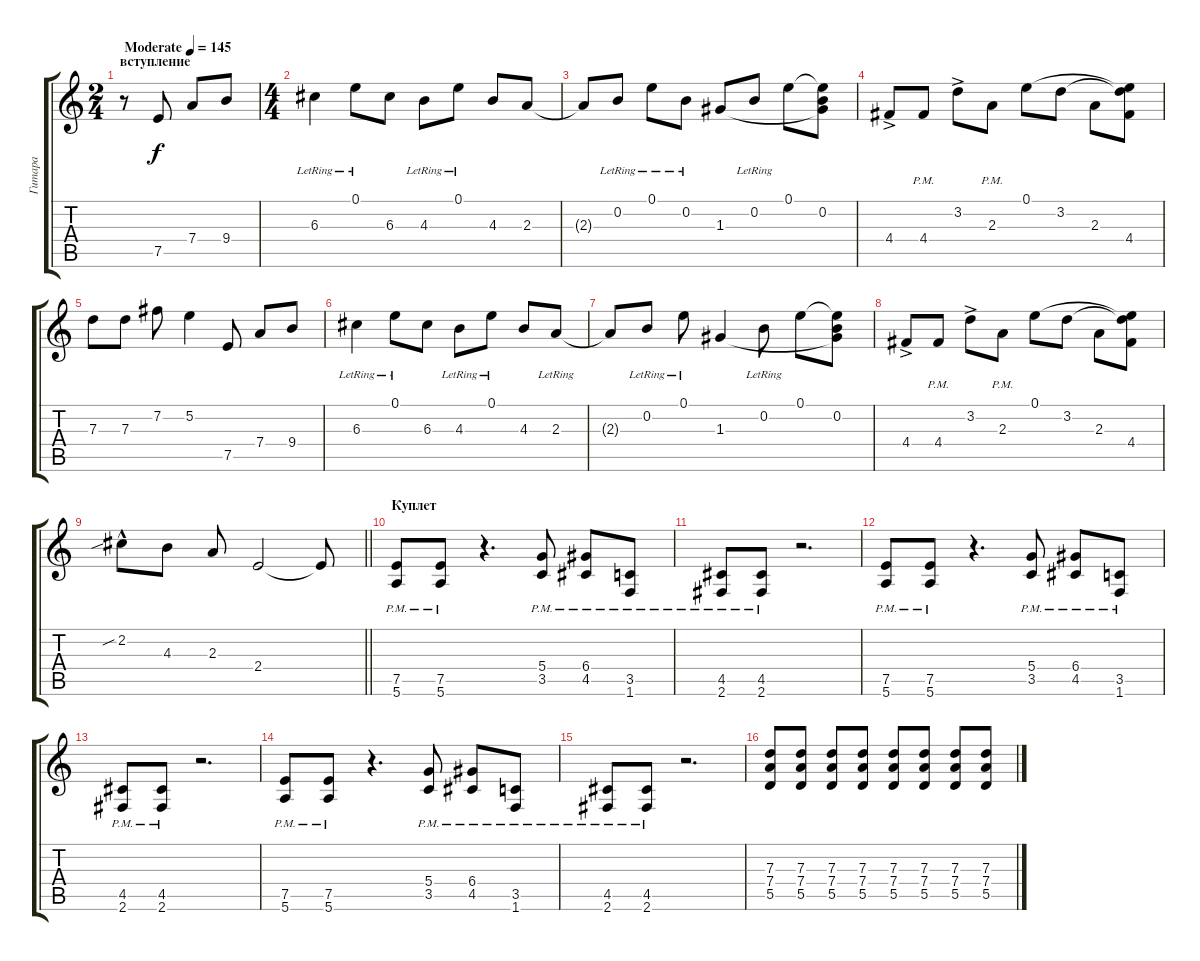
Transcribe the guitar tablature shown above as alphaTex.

\track ("Гитара" "Гитара") {instrument distortionguitar}
\staff {score tabs}
\tuning (E4 B3 G3 D3 A2 E2) {hide}
\ts (2 4)
\section ("" "вступление")
\tempo (145 "Moderate")
\clef g2
\ks c
r.8{dy f instrument distortionguitar} 7.5.8 7.4.8 9.4.8 |
\ts (4 4)
6.3{lr}.4 0.1{lr}.8 6.3.8 4.3{lr}.8 0.1{lr}.8 4.3.8 2.3.8 |
2.3{t}.8 0.2{lr}.8 0.1{lr}.8 0.2{lr}.8 1.3.8 0.2{lr}.8 0.1.8 (0.1{t} 0.2 1.3{t}).8 |
4.4{ac}.8 4.4{pm}.8 3.2{ac}.8 2.3{pm}.8 0.1.8 3.2.8 2.3.8 (0.1{t} 3.2{t} 4.4).8 |
7.3.8 7.3.8 7.2.8 5.2.4 7.5.8 7.4.8 9.4.8 |
6.3{lr}.4 0.1{lr}.8 6.3.8 4.3{lr}.8 0.1{lr}.8 4.3.8 2.3{lr}.8 |
2.3{t}.8 0.2{lr}.8 0.1{lr}.8 1.3.4 0.2{lr}.8 0.1.8 (0.1{t} 0.2 1.3{t}).8 |
4.4{ac}.8 4.4{pm}.8 3.2{ac}.8 2.3{pm}.8 0.1.8 3.2.8 2.3.8 (0.1{t} 3.2{t} 4.4).8 |
\barLineRight lightlight
2.2{sib hac}.8 4.3.8 2.3.8 2.4.2 2.4{t}.8 |
\section ("" "Куплет")
(7.5{pm} 5.6{pm}).8 (7.5{pm} 5.6{pm}).8 r.4{d} (5.4{pm} 3.5{pm}).8 (6.4{pm} 4.5{pm}).8 (3.5{pm} 1.6{pm}).8 |
(4.5{pm} 2.6{pm}).8 (4.5{pm} 2.6{pm}).8 r.2{d} |
(7.5{pm} 5.6{pm}).8 (7.5{pm} 5.6{pm}).8 r.4{d} (5.4{pm} 3.5{pm}).8 (6.4{pm} 4.5{pm}).8 (3.5{pm} 1.6{pm}).8 |
(4.5{pm} 2.6{pm}).8 (4.5{pm} 2.6{pm}).8 r.2{d} |
(7.5{pm} 5.6{pm}).8 (7.5{pm} 5.6{pm}).8 r.4{d} (5.4{pm} 3.5{pm}).8 (6.4{pm} 4.5{pm}).8 (3.5{pm} 1.6{pm}).8 |
(4.5{pm} 2.6{pm}).8 (4.5{pm} 2.6{pm}).8 r.2{d} |
(7.3 7.4 5.5).8 (7.3 7.4 5.5).8 (7.3 7.4 5.5).8 (7.3 7.4 5.5).8 (7.3 7.4 5.5).8 (7.3 7.4 5.5).8 (7.3 7.4 5.5).8 (7.3 7.4 5.5).8
